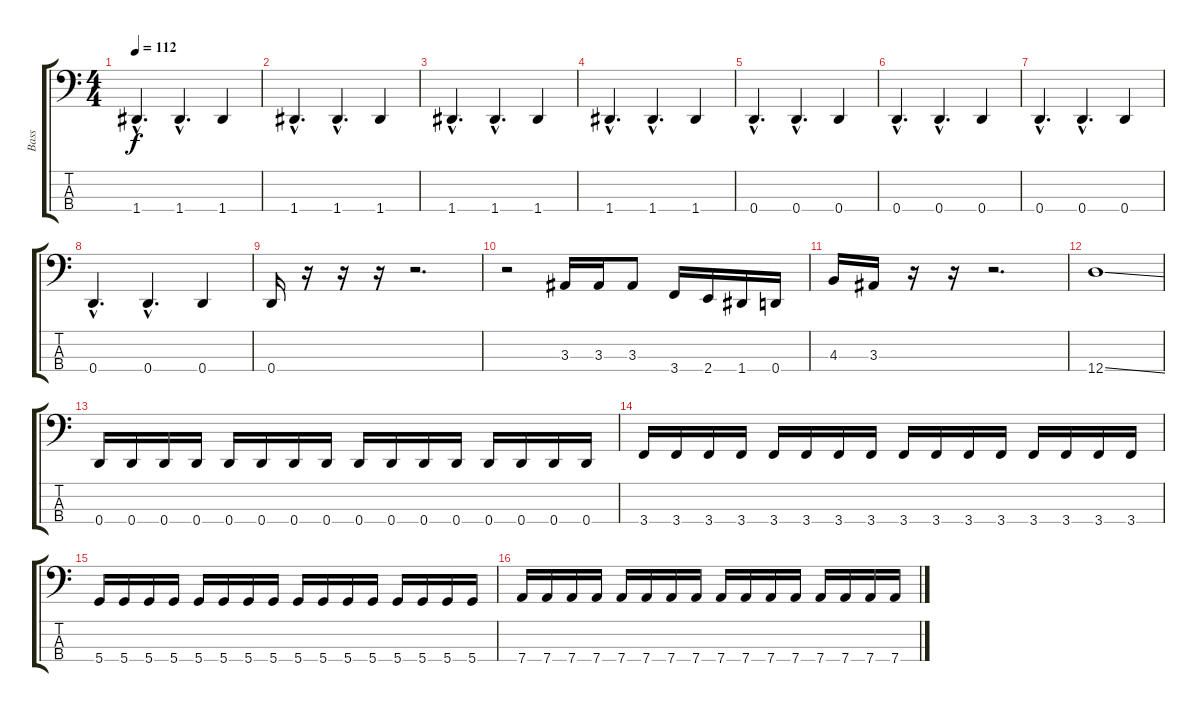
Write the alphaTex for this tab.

\track ("Bass" "Bass") {instrument electricbassfinger}
\staff {score tabs}
\tuning (F2 C2 G1 D1) {hide}
\ts (4 4)
\tempo 112
\clef f4
\ks c
1.4{hac}.4{d dy f} 1.4{hac}.4{d} 1.4.4 |
1.4{hac}.4{d} 1.4{hac}.4{d} 1.4.4 |
1.4{hac}.4{d} 1.4{hac}.4{d} 1.4.4 |
1.4{hac}.4{d} 1.4{hac}.4{d} 1.4.4 |
0.4{hac}.4{d} 0.4{hac}.4{d} 0.4.4 |
0.4{hac}.4{d} 0.4{hac}.4{d} 0.4.4 |
0.4{hac}.4{d} 0.4{hac}.4{d} 0.4.4 |
0.4{hac}.4{d} 0.4{hac}.4{d} 0.4.4 |
0.4.16 r.16 r.16 r.16 r.2{d} |
r.2 3.3.16 3.3.16 3.3.8 3.4.16 2.4.16 1.4.16 0.4.16 |
4.3.16 3.3.16 r.16 r.16 r.2{d} |
12.4{ss}.1 |
0.4.16 0.4.16 0.4.16 0.4.16 0.4.16 0.4.16 0.4.16 0.4.16 0.4.16 0.4.16 0.4.16 0.4.16 0.4.16 0.4.16 0.4.16 0.4.16 |
3.4.16 3.4.16 3.4.16 3.4.16 3.4.16 3.4.16 3.4.16 3.4.16 3.4.16 3.4.16 3.4.16 3.4.16 3.4.16 3.4.16 3.4.16 3.4.16 |
5.4.16 5.4.16 5.4.16 5.4.16 5.4.16 5.4.16 5.4.16 5.4.16 5.4.16 5.4.16 5.4.16 5.4.16 5.4.16 5.4.16 5.4.16 5.4.16 |
7.4.16 7.4.16 7.4.16 7.4.16 7.4.16 7.4.16 7.4.16 7.4.16 7.4.16 7.4.16 7.4.16 7.4.16 7.4.16 7.4.16 7.4.16 7.4.16
